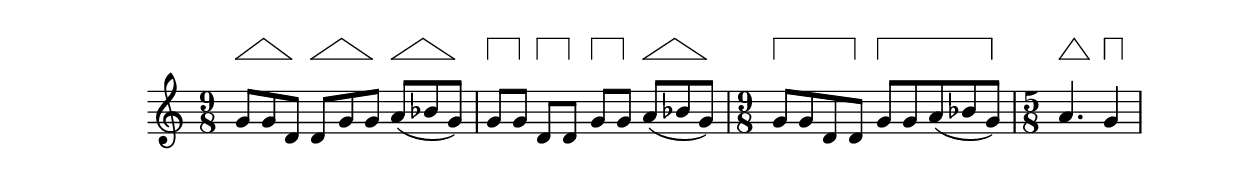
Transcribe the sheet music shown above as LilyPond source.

% DO NOT EDIT this file manually; it is automatically
% generated from Documentation/snippets/new
% Make any changes in Documentation/snippets/new/
% and then run scripts/auxiliar/makelsr.py
%
% This file is in the public domain.
%% Note: this file works from version 2.14.0
\version "2.14.0"

\header {
%% Translation of GIT committish: 615cbf212fdaf0b220b3330da417d0c3602494f2
  texidoces = "
La agrupación de pulsos dentro de un compás está controlada por la
propiedad de contexto @code{beatStructure}.  Hay establecidos valores
de @code{beatStructure} para muchos tipos de compases en
@file{scm/time-signature-settings.scm}.  Los valores de
@code{beatStructure} se pueden cambiar o establecer con @code{\\set}.
Como alternativa, se puede usar la función de Scheme
@code{set-time-signature} para establecer tanto el compás como la
estructura de pulsos.  @code{set-time-signature} acepta tres
argumentos: el número de pulsos, la longitud del pulso y la agrupación
interna de los pulsos en el compás.  Tanto @code{\\time} como
@code{set-time-signature} se aplican al contexto @code{Timing}, por lo
que no restablecen los valores de @code{beatStructure} ni de
@code{baseMoment} que se establezcan en otros contextos de nivel
inferior, como @code{Voice}.

Si el grabador @code{Measure_grouping_engraver} está incluido en uno
de los contextos de presentación, se imprimirán signos de agrupación
de pulsos.  Estos símbolos facilitan la lectura de música moderna
rítmicamente compleja.  En este ejemplo, el compás de 9/8 se agrupa
según dos patrones distintos utilizando los dos métodos, mientras que
el compás de 5/8 se agrupa de acuerdo con el ajuste predeterminado que
está en @file{scm/time-signature-settings.scm}:

"
doctitlees = "Símbolos de dirección y símbolos de agrupación de compás"


%% Translation of GIT committish: 0a868be38a775ecb1ef935b079000cebbc64de40
  texidocde = "
Optionen, mit denen die Balken in einem Takt gruppiert werden, sind
durch die Scheme-Funktion @code{set-time-signature} erhältlich, die
drei Argumente braucht:  Die Zahl der Taktschläge, die Länge des
Schlages und die interne gruppieren von Balken in dem Takt.  Wenn der
@code{Measure_grouping_engraver} hinzugefügt worden ist, erstellt
diese Funktion auch @code{MeasureGrouping}-(Taktgruppen)-Zeichen.  Derartige
Zeichen erleichtern das Lesen von rhythmisch komplexer Musik.  In dem
Beispiel ist der 9/8-Takt in 2, 2, 2 und 3 aufgeteilt.  Das wird
der @code{set-time-signature}-Funktion als das dritte Argument mitgegeben:
@code{'(2 2 2 3)}:

"
  doctitlede = "Dirigierzeichen Taktgruppenzeichen"



%% Translation of GIT committish: 190a067275167c6dc9dd0afef683d14d392b7033
  texidocfr = "
Les règles de ligature par mesure sont gérées par la propriété
@code{beatStructure}.  Ses valeurs par défaut sont répertoriées, par
métrique, dans le fichier @code{scm/@/time-@/signature@/-settings@/.scm}.  Elles
sont modifiables grâce à la commande @code{\\set}.
La fonction Scheme @code{set-time-signature} permet quant à elle de
définir à la fois la métrique et la pulsation.  Celle-ci prend trois
arguments@tie{}: le nombre de pulsations, la durée de la pulsation et le
regroupement des pulsations dans la mesure.   @code{\\time} et
@code{set-time-signature} s'appliquent tous deux au contexte
@code{Timing}@tie{}; ils ne redéfiniront donc pas les valeurs de
@code{beatStructure} ou @code{baseMoment} lorsque qu'elles sont
modifiées dans un contexte de niveau inférieur comme @code{Voice} par
exemple.
Si l'on fait appel au @code{Measure_grouping_engraver}, la fonction
@code{set-time-signature} créera aussi des symboles
@code{MeasureGrouping}.  Ces symboles aident à la lecture des œuvres
modernes à la rythmique complexe.  Dans l'exemple qui suit, la mesure à
9/8 est divisée en 2, 2, 2 et 3, alors que la mesure à 5/8 répond aux
règles par défaut contenues dans le fichier @w{@code{scm/@/beam@/-settings@/.scm}}.

"
  doctitlefr = "Signes de direction signes de sous-groupe"

  lsrtags = "rhythms"
  texidoc = "
Beat grouping within a measure is controlled by the context property
@code{beatStructure}.  Values of @code{beatStructure} are
established for many time signatures in
@file{scm/time-signature-settings.scm}.  Values of @code{beatStructure}
can be changed or set with @code{\\set}.
Alternatively, the
Scheme function @code{set-time-signature} can be used to both
set the time signature and establish the beat structure.
@code{set-time-signature}, takes three arguments: the
number of beats, the beat length, and the internal grouping of beats in
the measure.  @code{\\time} and @code{set-time-signature} both apply
to the @code{Timing} context, so they will not reset values of
@code{beatStructure} or @code{baseMoment} that are set in
other lower-level contexts, such as @code{Voice}.

If the @code{Measure_grouping_engraver} is included
in one of the display contexts, measure grouping signs will be
created.  Such signs ease reading rhythmically complex modern music.
In the example, the 9/8 measure is grouped in two different
patterns using the two different methods, while the 5/8 measure
is grouped according to the default setting in
@file{scm/time-signature-settings.scm}:
"
  doctitle = "Conducting signs measure grouping signs"
} % begin verbatim



\score {
  \new Voice \relative c'' {
    \time 9/8
    g8 g d d g g a( bes g) |
    \set Timing.beatStructure = #'(2 2 2 3)
    g8 g d d g g a( bes g) |
    #(set-time-signature 9 8 '(4 5))
    g8 g d d g g a( bes g) |
    \time 5/8
    a4. g4 |
  }
  \layout {
    \context {
      \Staff
      \consists "Measure_grouping_engraver"
    }
  }
}
